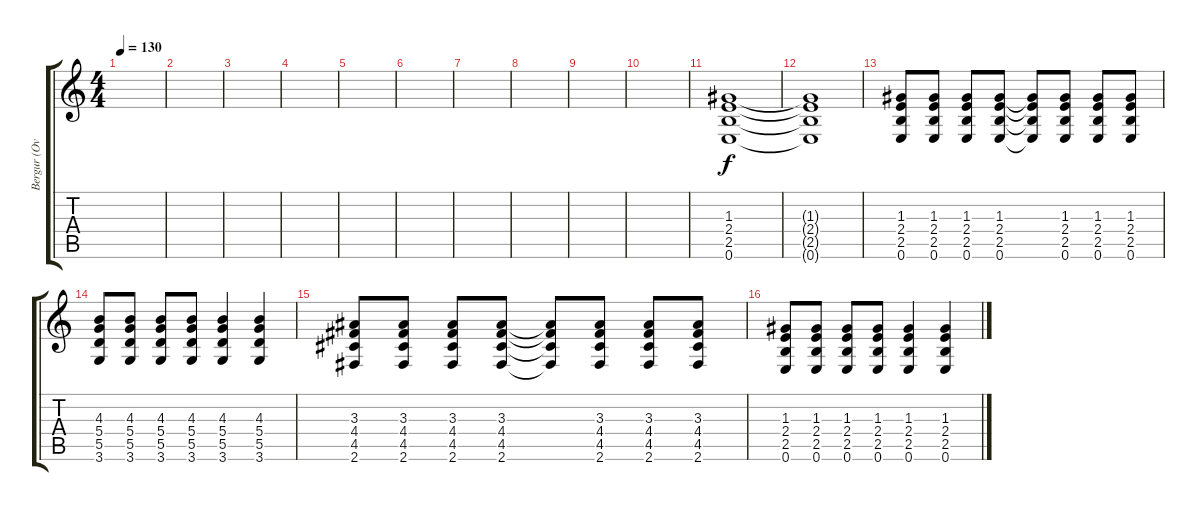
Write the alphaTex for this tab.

\track ("Bergur (Overdrive Guitar)" "Bergur (Ov") {instrument overdrivenguitar}
\staff {score tabs}
\tuning (E4 B3 G3 D3 A2 E2) {hide}
\ts (4 4)
\tempo 130
\clef g2
\ks c
|
|
|
|
|
|
|
|
|
|
(1.3 2.4 2.5 0.6).1{volume 0} |
(1.3{t} 2.4{t} 2.5{t} 0.6{t}).1{volume 16} |
(1.3 2.4 2.5 0.6).8 (1.3 2.4 2.5 0.6).8 (1.3 2.4 2.5 0.6).8 (1.3 2.4 2.5 0.6).8 (1.3{t} 2.4{t} 2.5{t} 0.6{t}).8 (1.3 2.4 2.5 0.6).8 (1.3 2.4 2.5 0.6).8 (1.3 2.4 2.5 0.6).8 |
(4.3 5.4 5.5 3.6).8 (4.3 5.4 5.5 3.6).8 (4.3 5.4 5.5 3.6).8 (4.3 5.4 5.5 3.6).8 (4.3 5.4 5.5 3.6).4 (4.3 5.4 5.5 3.6).4 |
(3.3 4.4 4.5 2.6).8 (3.3 4.4 4.5 2.6).8 (3.3 4.4 4.5 2.6).8 (3.3 4.4 4.5 2.6).8 (3.3{t} 4.4{t} 4.5{t} 2.6{t}).8 (3.3 4.4 4.5 2.6).8 (3.3 4.4 4.5 2.6).8 (3.3 4.4 4.5 2.6).8 |
(1.3 2.4 2.5 0.6).8 (1.3 2.4 2.5 0.6).8 (1.3 2.4 2.5 0.6).8 (1.3 2.4 2.5 0.6).8 (1.3 2.4 2.5 0.6).4 (1.3 2.4 2.5 0.6).4
